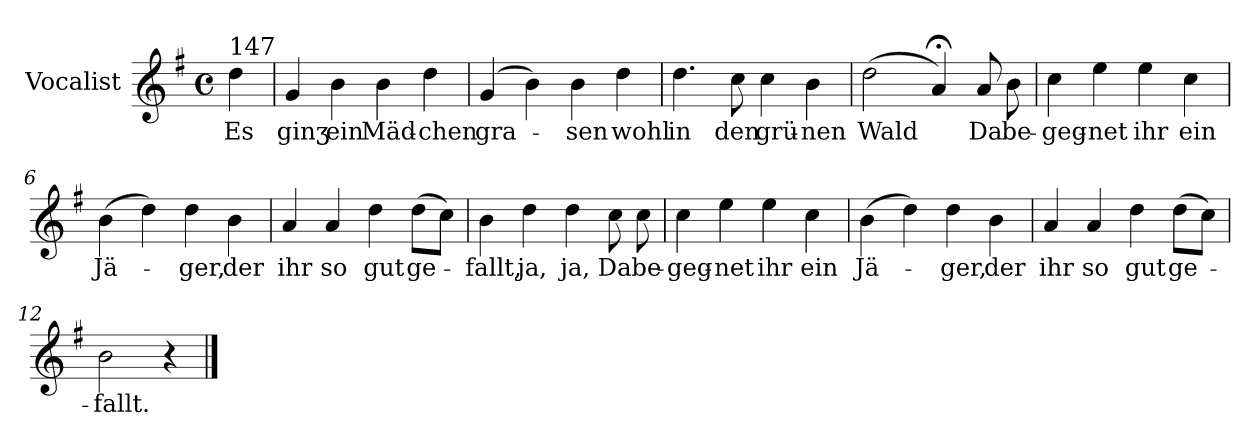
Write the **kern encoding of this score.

**kern	**text
*part1	*part1
*staff1	*staff1
*I"Vocalist	*
*k[f#]	*
*G:	*
*M4/4	*
*met(c)	*
=	=
!LO:TX:a:t=147	!
4dd	Es
=1	=1
4g	ginʒ
4b	ein
4b	Mäd-
4dd	-chen
=2	=2
(4g	gra-
4b)	.
4b	-sen
4dd	wohl
=3	=3
4.dd	in
8cc	den
4cc	grü-
4b	-nen
=4	=4
(2dd	Wald
4a;<)	.
8a	Da
8b	be-
=5	=5
4cc	-geg-
4ee	-net
4ee	ihr
4cc	ein
=6	=6
(4b	Jä-
4dd)	.
4dd	-ger,
4b	der
=7	=7
4a	ihr
4a	so
4dd	gut
(8ddL	ge-
8ccJ)	.
=8	=8
4b	-fallt,
4dd	ja,
4dd	ja,
8cc	Da
8cc	be-
=9	=9
4cc	-geg-
4ee	-net
4ee	ihr
4cc	ein
=10	=10
(4b	Jä-
4dd)	.
4dd	-ger,
4b	der
=11	=11
4a	ihr
4a	so
4dd	gut
(8ddL	ge-
8ccJ)	.
=12	=12
2b	-fallt.
4r	.
==	==
*-	*-
